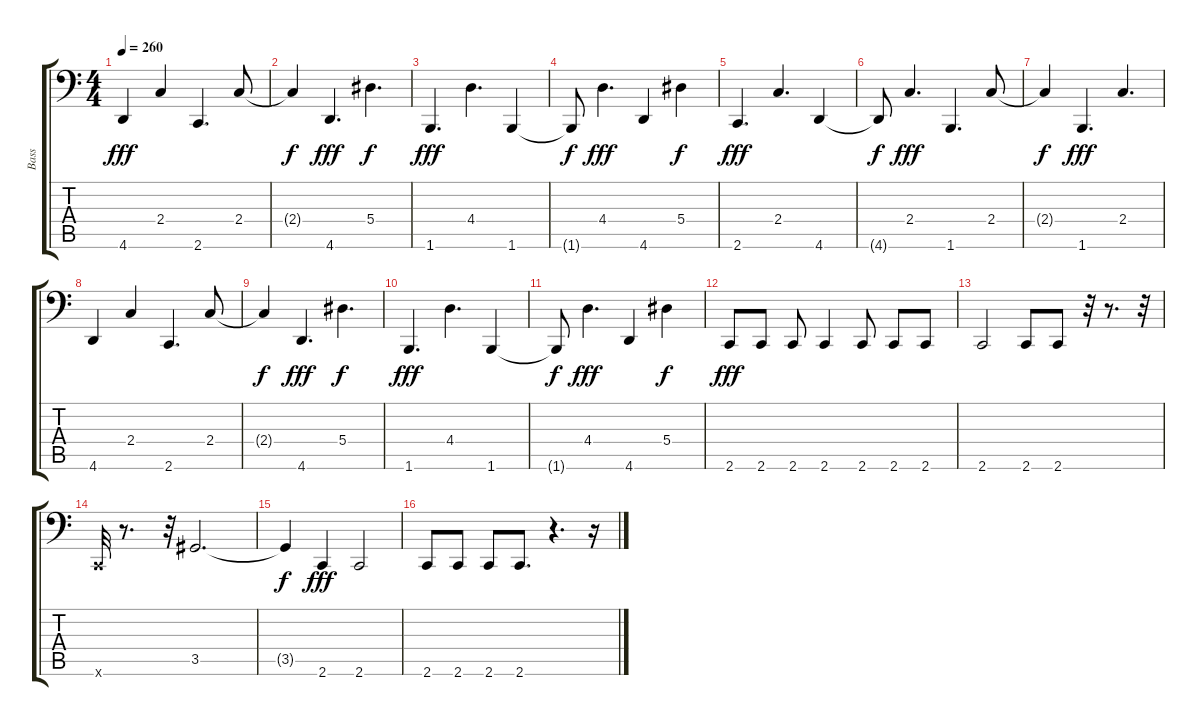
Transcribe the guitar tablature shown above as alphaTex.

\track ("Bass" "Bass") {instrument electricbasspick}
\staff {score tabs}
\tuning (C3 G2 Eb2 Bb1 F1 Bb0) {hide}
\ts (4 4)
\tempo 260
\clef f4
\ks c
4.6.4{dy fff} 2.4.4 2.6.4{d} 2.4.8 |
2.4{t}.4{dy f} 4.6.4{d dy fff} 5.4.4{d dy f} |
1.6.4{d dy fff} 4.4.4{d} 1.6.4 |
1.6{t}.8{dy f} 4.4.4{d dy fff} 4.6.4 5.4.4{dy f} |
2.6.4{d dy fff} 2.4.4{d} 4.6.4 |
4.6{t}.8{dy f} 2.4.4{d dy fff} 1.6.4{d} 2.4.8 |
2.4{t}.4{dy f} 1.6.4{d dy fff} 2.4.4{d} |
4.6.4 2.4.4 2.6.4{d} 2.4.8 |
2.4{t}.4{dy f} 4.6.4{d dy fff} 5.4.4{d dy f} |
1.6.4{d dy fff} 4.4.4{d} 1.6.4 |
1.6{t}.8{dy f} 4.4.4{d dy fff} 4.6.4 5.4.4{dy f} |
2.6.8{dy fff} 2.6.8 2.6.8 2.6.4 2.6.8 2.6.8 2.6.8 |
2.6.2 2.6.8 2.6.8 r.32 r.8{d} r.32 |
2.6{x}.32 r.8{d} r.32 3.5.2{d} |
3.5{t}.4{dy f} 2.6.4{dy fff} 2.6.2 |
2.6.8 2.6.8 2.6.8 2.6.8{d} r.4{d} r.16
